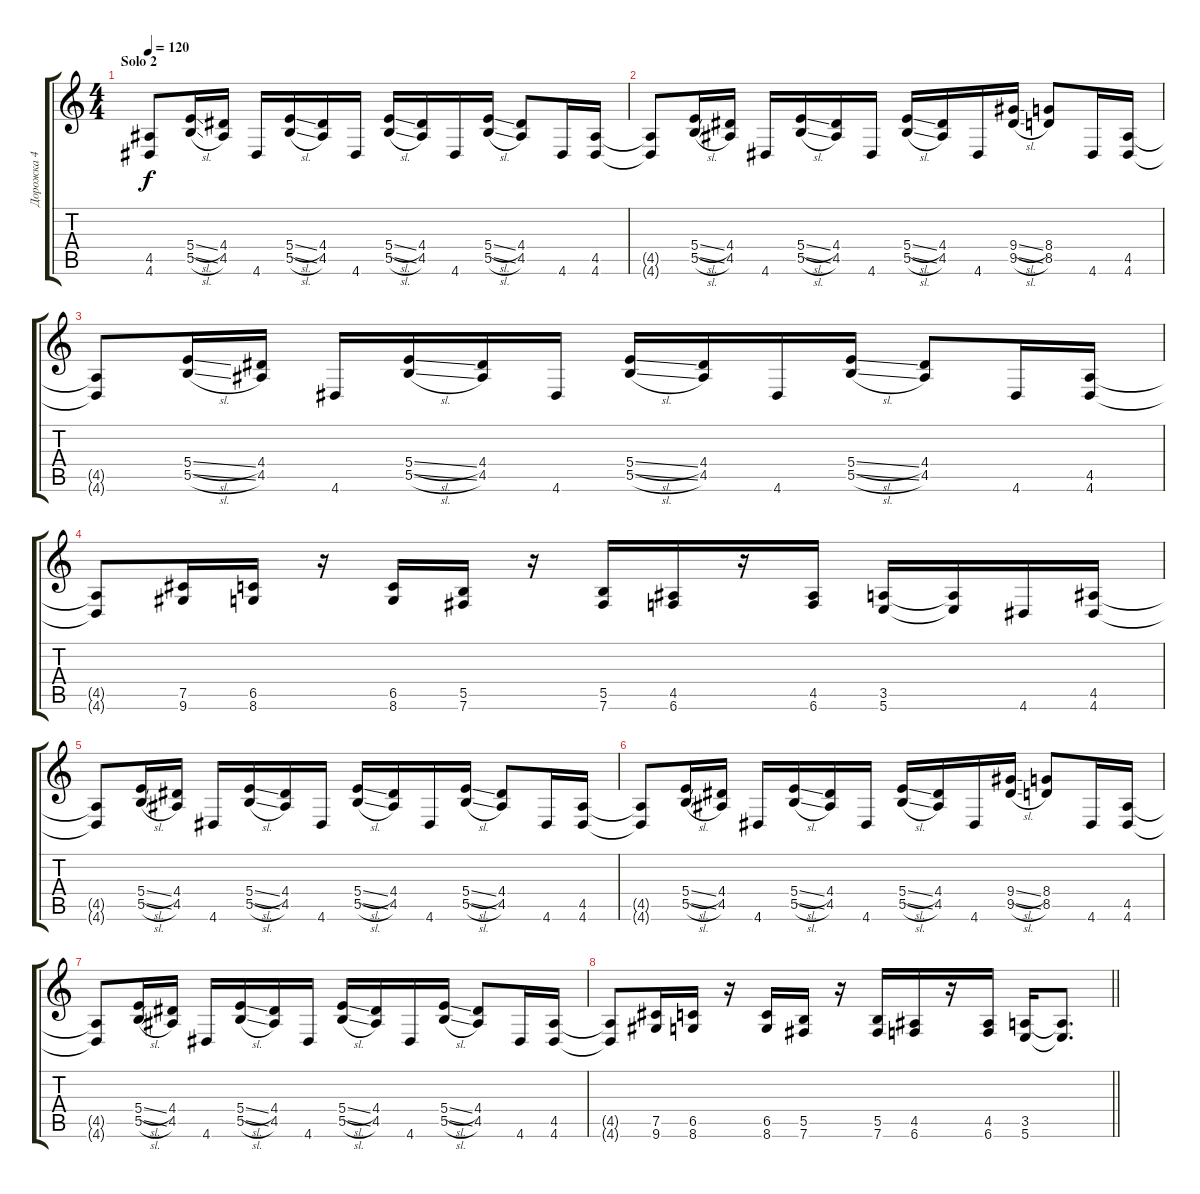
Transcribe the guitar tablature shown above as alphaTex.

\track ("Дорожка 4" "Дорожка 4") {instrument overdrivenguitar}
\staff {score tabs}
\tuning (Db4 Ab3 E3 B2 Gb2 B1) {hide}
\ts (4 4)
\section ("" "Solo 2")
\tempo 120
\clef g2
\ks c
(4.5 4.6).8{dy f volume 16} (5.4{sl} 5.5{sl}).16 (4.4 4.5).16 4.6.16 (5.4{sl} 5.5{sl}).16 (4.4 4.5).16 4.6.16 (5.4{sl} 5.5{sl}).16 (4.4 4.5).16 4.6.16 (5.4{sl} 5.5{sl}).16 (4.4 4.5).8 4.6.16 (4.5 4.6).16 |
(4.5{t} 4.6{t}).8 (5.4{sl} 5.5{sl}).16 (4.4 4.5).16 4.6.16 (5.4{sl} 5.5{sl}).16 (4.4 4.5).16 4.6.16 (5.4{sl} 5.5{sl}).16 (4.4 4.5).16 4.6.16 (9.4{sl} 9.5{sl}).16 (8.4 8.5).8 4.6.16 (4.5 4.6).16 |
(4.5{t} 4.6{t}).8 (5.4{sl} 5.5{sl}).16 (4.4 4.5).16 4.6.16 (5.4{sl} 5.5{sl}).16 (4.4 4.5).16 4.6.16 (5.4{sl} 5.5{sl}).16 (4.4 4.5).16 4.6.16 (5.4{sl} 5.5{sl}).16 (4.4 4.5).8 4.6.16 (4.5 4.6).16 |
(4.5{t} 4.6{t}).8 (7.5 9.6).16 (6.5 8.6).16 r.16 (6.5 8.6).16 (5.5 7.6).16 r.16 (5.5 7.6).16 (4.5 6.6).16 r.16 (4.5 6.6).16 (3.5 5.6).16 (3.5{t} 5.6{t}).16 4.6.16 (4.5 4.6).16 |
(4.5{t} 4.6{t}).8 (5.4{sl} 5.5{sl}).16 (4.4 4.5).16 4.6.16 (5.4{sl} 5.5{sl}).16 (4.4 4.5).16 4.6.16 (5.4{sl} 5.5{sl}).16 (4.4 4.5).16 4.6.16 (5.4{sl} 5.5{sl}).16 (4.4 4.5).8 4.6.16 (4.5 4.6).16 |
(4.5{t} 4.6{t}).8 (5.4{sl} 5.5{sl}).16 (4.4 4.5).16 4.6.16 (5.4{sl} 5.5{sl}).16 (4.4 4.5).16 4.6.16 (5.4{sl} 5.5{sl}).16 (4.4 4.5).16 4.6.16 (9.4{sl} 9.5{sl}).16 (8.4 8.5).8 4.6.16 (4.5 4.6).16 |
(4.5{t} 4.6{t}).8 (5.4{sl} 5.5{sl}).16 (4.4 4.5).16 4.6.16 (5.4{sl} 5.5{sl}).16 (4.4 4.5).16 4.6.16 (5.4{sl} 5.5{sl}).16 (4.4 4.5).16 4.6.16 (5.4{sl} 5.5{sl}).16 (4.4 4.5).8 4.6.16 (4.5 4.6).16 |
\barLineRight lightlight
(4.5{t} 4.6{t}).8 (7.5 9.6).16 (6.5 8.6).16 r.16 (6.5 8.6).16 (5.5 7.6).16 r.16 (5.5 7.6).16 (4.5 6.6).16 r.16 (4.5 6.6).16 (3.5 5.6).16 (3.5{t} 5.6{t}).8{d}
